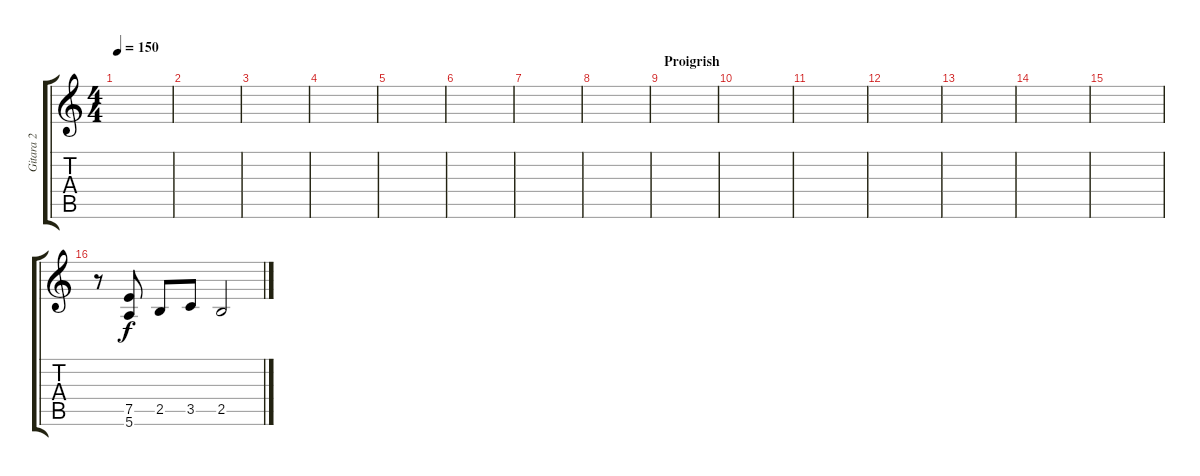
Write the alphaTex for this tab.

\track ("Gitara 2" "Gitara 2") {instrument overdrivenguitar}
\staff {score tabs}
\tuning (E4 B3 G3 D3 A2 E2) {hide}
\ts (4 4)
\tempo 150
\clef g2
\ks c
|
|
|
|
|
|
|
|
\section ("" "Proigrish")
|
|
|
|
|
|
|
r.8 (7.5 5.6).8 2.5.8 3.5.8 2.5.2
